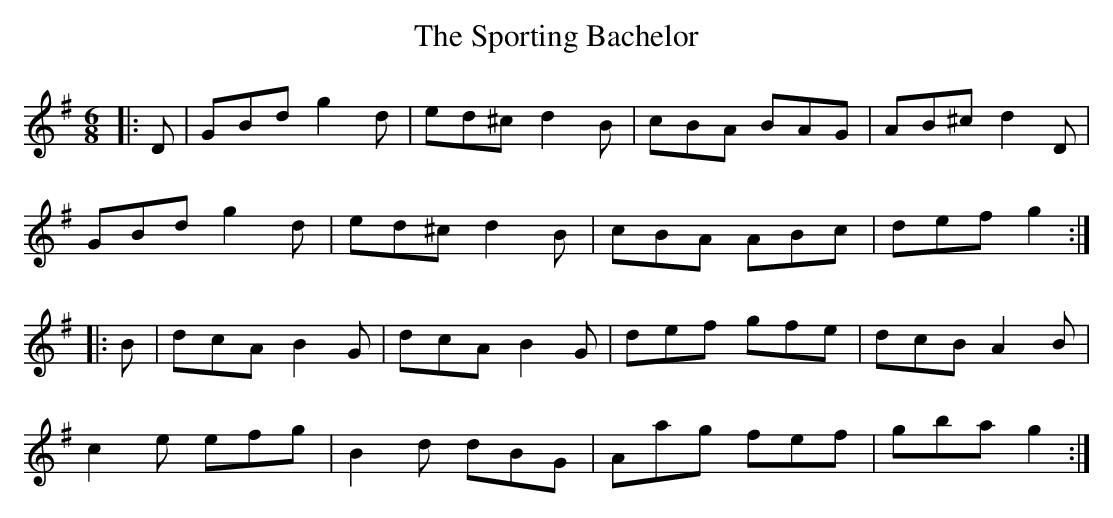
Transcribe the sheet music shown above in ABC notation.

X:1
T: The Sporting Bachelor
M: 6/8
L: 1/8
K: Gmaj
|:D|GBd g2d|ed^c d2B|cBA BAG|AB^c d2D|
GBd g2d|ed^c d2B|cBA ABc|def g2:|
|:B|dcA B2G|dcA B2G|def gfe|dcB A2B|
c2e efg|B2d dBG|Aag fef|gba g2:|
